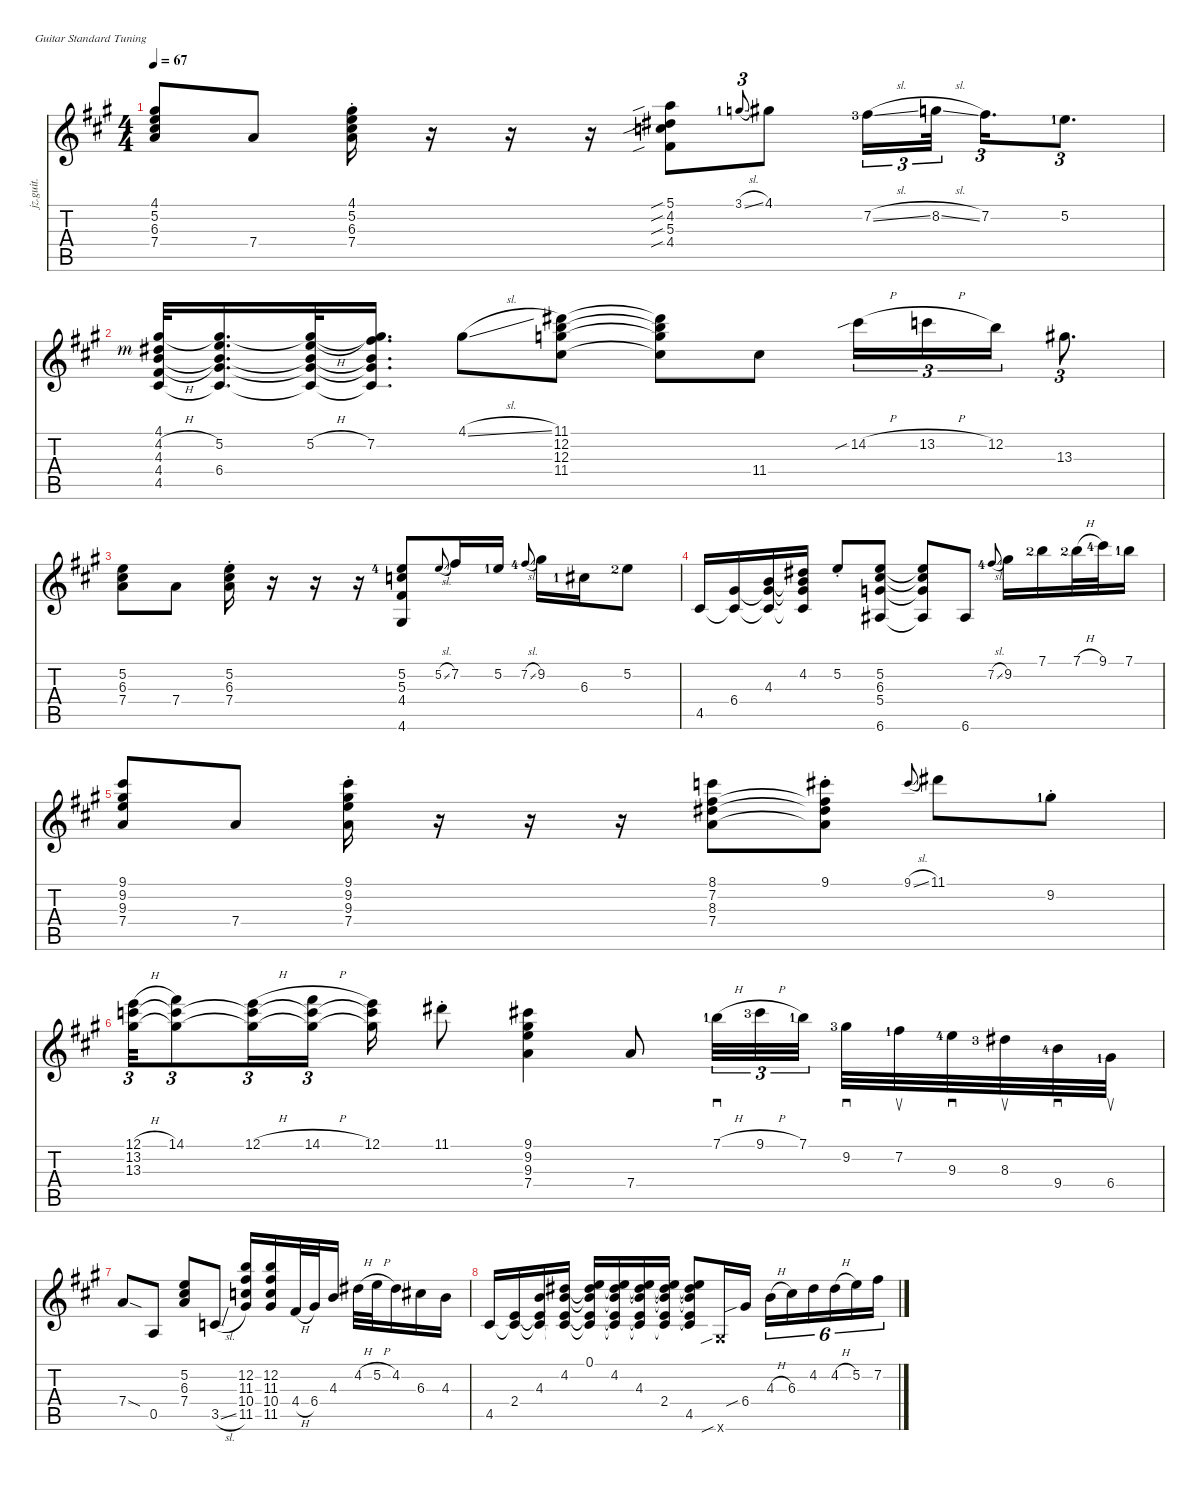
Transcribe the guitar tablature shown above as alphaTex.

\defaultSystemsLayout 4
\hideDynamics
\bracketExtendMode nobrackets
\track ("Jazz Guitar" "jz.guit.") {instrument electricguitarjazz}
\staff {score tabs}
\tuning (E4 B3 G3 D3 A2 E2)
\ts (4 4)
\tempo 67
\clef g2
\ks a
(4.1{acc #} 5.2{acc forcenatural} 6.3{acc #} 7.4{acc forcenatural}).8{dy mp instrument electricguitarjazz beam Up} 7.4{acc forcenatural}.8{beam Up} (4.1{st acc #} 5.2{st acc forcenatural} 6.3{st acc #} 7.4{st acc forcenatural}).16{dy mf beam Down} r.16{beam Down} r.16{beam Down} r.16{beam Down} (5.1{sib acc forcenatural} 4.2{sib acc #} 5.3{sib acc forcenatural} 4.4{sib acc #}).8{dy mp beam Down} 3.1{sl lf 2 acc forcenatural}.8{tu (3 2) gr onbeat beam Up} 4.1{acc #}.8{beam Down} 7.2{sl lf 4 acc #}.16{tu (3 2) beam Down} 8.2{sl acc forcenatural}.32{tu (3 2) beam Down} 7.2{acc #}.16{d tu (3 2) beam Down} 5.2{lf 2 acc forcenatural}.8{d tu (3 2) beam Down} |
(4.1{acc #} 4.2{h rf 3 acc #} 4.3{acc forcenatural} 4.4{h acc #} 4.5{acc #}).32{beam Up} (5.2{acc forcenatural} 6.4{acc #} 4.5{t acc #} 4.3{t acc forcenatural} 4.1{t acc #}).16{d beam Up} (5.2{h acc forcenatural} 4.5{t acc #} 6.4{t acc #} 4.3{t acc forcenatural} 4.1{t acc #}).32{beam Up} (7.2{acc #} 4.5{t acc #} 6.4{t acc #} 4.3{t acc forcenatural} 4.1{t acc #}).16{d beam Up} 4.1{sl acc #}.8{beam Down} (11.1{acc #} 12.2{acc forcenatural} 12.3{acc forcenatural} 11.4{acc #}).8{beam Down} (11.4{t acc #} 12.3{t acc forcenatural} 12.2{t acc forcenatural} 11.1{t acc #}).8{beam Down} 11.4{acc #}.8{beam Down} 14.2{sib h acc #}.16{tu (3 2) beam Down} 13.2{h acc forcenatural}.16{tu (3 2) beam Down} 12.2{acc forcenatural}.16{tu (3 2) beam Down} 13.3{acc #}.8{d tu (3 2) beam Down} |
(7.4{acc forcenatural} 6.3{acc #} 5.2{acc forcenatural}).8{beam Down} 7.4{acc forcenatural}.8{beam Down} (7.4{acc forcenatural} 6.3{acc #} 5.2{st acc forcenatural}).16{dy mf beam Down} r.16{beam Down} r.16{beam Down} r.16{beam Down} (5.2{lf 5 acc forcenatural} 5.3{acc forcenatural} 4.4{acc #} 4.6{acc #}).8{dy mp beam Up} 5.2{sl acc forcenatural}.8{gr onbeat beam Up} 7.2{acc #}.16{beam Up} 5.2{lf 2 acc forcenatural}.16{beam Up} 7.2{sl lf 5 acc #}.8{gr onbeat beam Up} 9.2{acc #}.16{beam Down} 6.3{lf 2 acc #}.16{beam Down} 5.2{lf 3 acc forcenatural}.8{beam Down} |
4.5{acc #}.16{beam Up} (6.4{acc #} 4.5{t acc #}).16{beam Up} (4.3{acc forcenatural} 6.4{t acc #} 4.5{t acc #}).16{beam Up} (4.2{acc #} 4.3{t acc forcenatural} 6.4{t acc #} 4.5{t acc #}).16{beam Up} 5.2{st acc forcenatural}.8{beam Up} (5.2{acc forcenatural} 6.3{acc #} 5.4{acc forcenatural} 6.6{acc #}).8{beam Up} (6.6{t acc #} 5.4{t acc forcenatural} 5.2{t acc forcenatural} 6.3{t acc #}).8{beam Up} 6.6{acc #}.8{beam Up} 7.2{sl lf 5 acc #}.8{gr onbeat beam Up} 9.2{acc #}.16{beam Down} 7.1{lf 3 acc forcenatural}.16{beam Down} 7.1{h lf 3 acc forcenatural}.32{beam Down} 9.1{lf 5 acc #}.32{beam Down} 7.1{lf 2 acc forcenatural}.16{beam Down} |
(9.2{acc #} 9.1{acc #} 9.3{acc forcenatural} 7.4{acc forcenatural}).8{beam Up} 7.4{acc forcenatural}.8{beam Up} (7.4{acc forcenatural} 9.3{acc forcenatural} 9.2{st acc #} 9.1{acc #}).16{dy mf beam Down} r.16{beam Down} r.16{beam Down} r.16{beam Down} (8.1{acc forcenatural} 7.2{acc #} 8.3{acc #} 7.4{acc forcenatural}).8{dy mp beam Down} (9.1{st acc #} 7.2{t acc #} 8.3{t acc #} 7.4{t acc forcenatural}).8{dy mf beam Down} 9.1{sl acc #}.8{gr onbeat beam Up} 11.1{acc #}.8{beam Down} 9.2{st lf 2 acc #}.8{beam Down} |
(13.3{acc #} 13.2{acc forcenatural} 12.1{h acc forcenatural}).32{tu (3 2) beam Down} (14.1{acc #} 13.2{t acc forcenatural} 13.3{t acc #}).8{tu (3 2) beam Down} (12.1{h acc forcenatural} 13.2{t acc forcenatural} 13.3{t acc #}).16{tu (3 2) beam Down} (14.1{h acc #} 13.2{t acc forcenatural} 13.3{t acc #}).16{tu (3 2) beam Down} (12.1{acc forcenatural} 13.2{t acc forcenatural} 13.3{t acc #}).16{beam Down} 11.1{st acc #}.8{beam Down} (9.1{acc #} 9.2{acc #} 9.3{acc forcenatural} 7.4{acc forcenatural}).4{dy mp beam Down} 7.4{acc forcenatural}.8{beam Up} 7.1{h lf 2 acc forcenatural}.32{sd tu (3 2) dy mf beam Down} 9.1{h lf 4 acc #}.32{tu (3 2) beam Down} 7.1{lf 2 acc forcenatural}.32{tu (3 2) beam Down} 9.2{lf 4 acc #}.32{sd beam Down} 7.2{lf 2 acc #}.32{su beam Down} 9.3{lf 5 acc forcenatural}.32{sd beam Down} 8.3{lf 4 acc #}.32{su beam Down} 9.4{lf 5 acc forcenatural}.32{sd beam Down} 6.4{lf 2 acc #}.32{su beam Down} |
7.4{sod acc forcenatural}.8{beam Up} 0.5{acc forcenatural}.8{beam Up} (5.2{acc forcenatural} 6.3{acc #} 7.4{acc forcenatural}).8{beam Up} 3.5{sl acc forcenatural}.8{beam Up} (12.2{acc forcenatural} 11.3{acc #} 10.4{acc forcenatural} 11.5{acc #}).16{beam Up} (12.2{acc forcenatural} 11.3{acc #} 10.4{acc forcenatural} 11.5{acc #}).16{beam Up} 4.4{h acc #}.32{dy mp beam Up} 6.4{acc #}.32{beam Up} 4.3{acc forcenatural}.16{beam Up} 4.2{h acc #}.32{beam Down} 5.2{h acc forcenatural}.32{beam Down} 4.2{acc #}.16{beam Down} 6.3{acc #}.16{beam Down} 4.3{acc forcenatural}.16{beam Down} |
4.5{acc #}.16{instrument electricguitarjazz instrument overdrivenguitar beam Up} (2.4{acc forcenatural} 4.5{t acc #}).16{beam Up} (4.3{acc forcenatural} 4.5{t acc #} 2.4{t acc forcenatural}).16{beam Up} (4.2{acc #} 4.5{t acc #} 2.4{t acc forcenatural} 4.3{t acc forcenatural}).16{beam Up} (0.1{acc forcenatural} 4.5{t acc #} 2.4{t acc forcenatural} 4.3{t acc forcenatural} 4.2{t acc #}).16{beam Up} (4.2{acc #} 4.5{t acc #} 2.4{t acc forcenatural} 4.3{t acc forcenatural} 0.1{t acc forcenatural}).16{beam Up} (4.3{acc forcenatural} 4.5{t acc #} 2.4{t acc forcenatural} 0.1{t acc forcenatural} 4.2{t acc #}).16{beam Up} (2.4{acc forcenatural} 4.5{t acc #} 0.1{t acc forcenatural} 4.2{t acc #} 4.3{t acc forcenatural}).16{beam Up} (4.5{acc #} 0.1{t acc forcenatural} 4.2{t acc #} 4.3{t acc forcenatural} 2.4{t acc forcenatural}).8{beam Up} 4.6{sib x acc #}.16{beam Up} 6.4{sib acc #}.16{dy mf beam Up} 4.3{h acc forcenatural}.16{tu (6 4) beam Down} 6.3{acc #}.16{tu (6 4) beam Down} 4.2{acc #}.16{tu (6 4) beam Down} 4.2{h acc #}.16{tu (6 4) beam Down} 5.2{acc forcenatural}.16{tu (6 4) beam Down} 7.2{acc #}.16{tu (6 4) beam Down}
